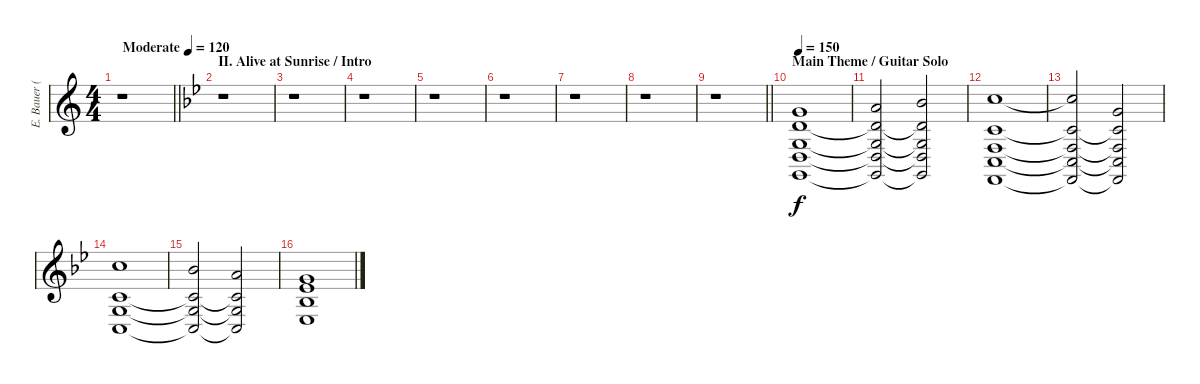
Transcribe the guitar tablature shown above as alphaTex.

\track ("E. Bauer (Keyboard)" "E. Bauer (") {instrument choiraahs}
\staff {score}
\tuning (E4 B3 G3 D3 A2 E2) {hide}
\ts (4 4)
\tempo (120 "Moderate")
\clef g2
\barLineRight lightlight
\ks c
r.1{dy f instrument choiraahs} |
\section ("" "II. Alive at Sunrise / Intro")
\ks gminor
r.1 |
r.1 |
r.1 |
r.1 |
r.1 |
r.1 |
r.1 |
\barLineRight lightlight
r.1 |
\section ("" "Main Theme / Guitar Solo")
\tempo 150
(3.1 3.2 5.4 5.5 3.6).1 |
(5.1 3.2{t} 5.4{t} 5.5{t} 3.6{t}).2 (6.1 3.2{t} 5.4{t} 5.5{t} 3.6{t}).2 |
(8.1 1.2 3.4 3.5 1.6).1 |
(8.1{t} 1.2{t} 3.4{t} 3.5{t} 1.6{t}).2 (3.1 1.2{t} 3.4{t} 3.5{t} 1.6{t}).2 |
(8.1 5.3 5.4 3.5).1 |
(6.1 5.3{t} 5.4{t} 3.5{t}).2 (5.1 5.3{t} 5.4{t} 3.5{t}).2 |
(3.1 8.3 8.4 6.5).1
